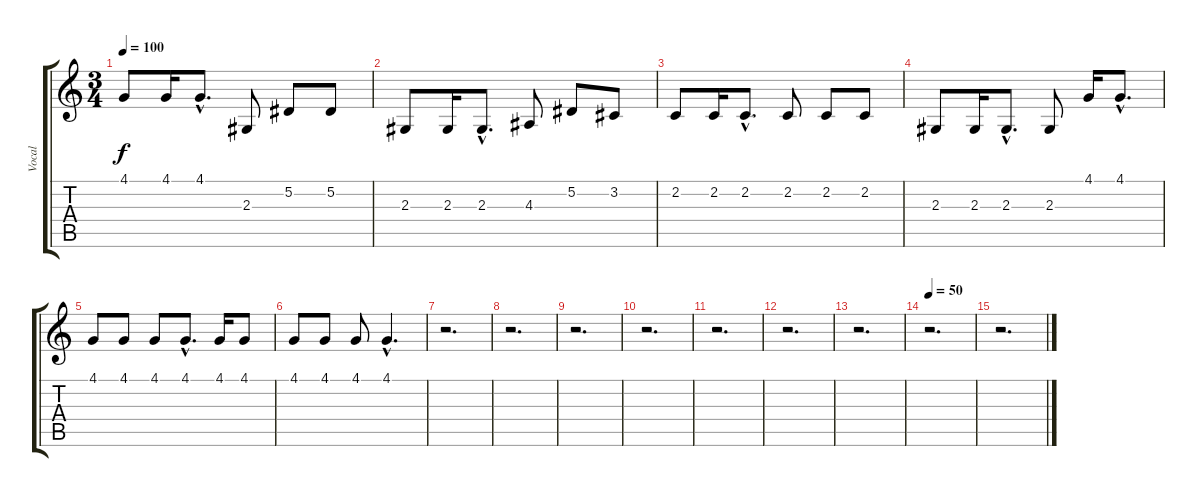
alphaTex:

\track ("Vocal" "Vocal") {instrument lead6voice}
\staff {score tabs}
\tuning (Eb4 Bb3 Gb3 Db3 Ab2 Eb2) {hide}
\ts (3 4)
\tempo 100
\clef g2
\ks c
4.1.8{dy f} 4.1.16 4.1{hac}.8{d} 2.3.8 5.2.8 5.2.8 |
2.3.8 2.3.16 2.3{hac}.8{d} 4.3.8 5.2.8 3.2.8 |
2.2.8 2.2.16 2.2{hac}.8{d} 2.2.8 2.2.8 2.2.8 |
2.3.8 2.3.16 2.3{hac}.8{d} 2.3.8 4.1.16 4.1{hac}.8{d} |
4.1.8 4.1.8 4.1.8 4.1{hac}.8{d} 4.1.16 4.1.8 |
4.1.8 4.1.8 4.1.8 4.1{hac}.4{d} |
r.2{d} |
r.2{d} |
r.2{d} |
r.2{d} |
r.2{d} |
r.2{d} |
r.2{d} |
\tempo 50
r.2{d} |
r.2{d}
